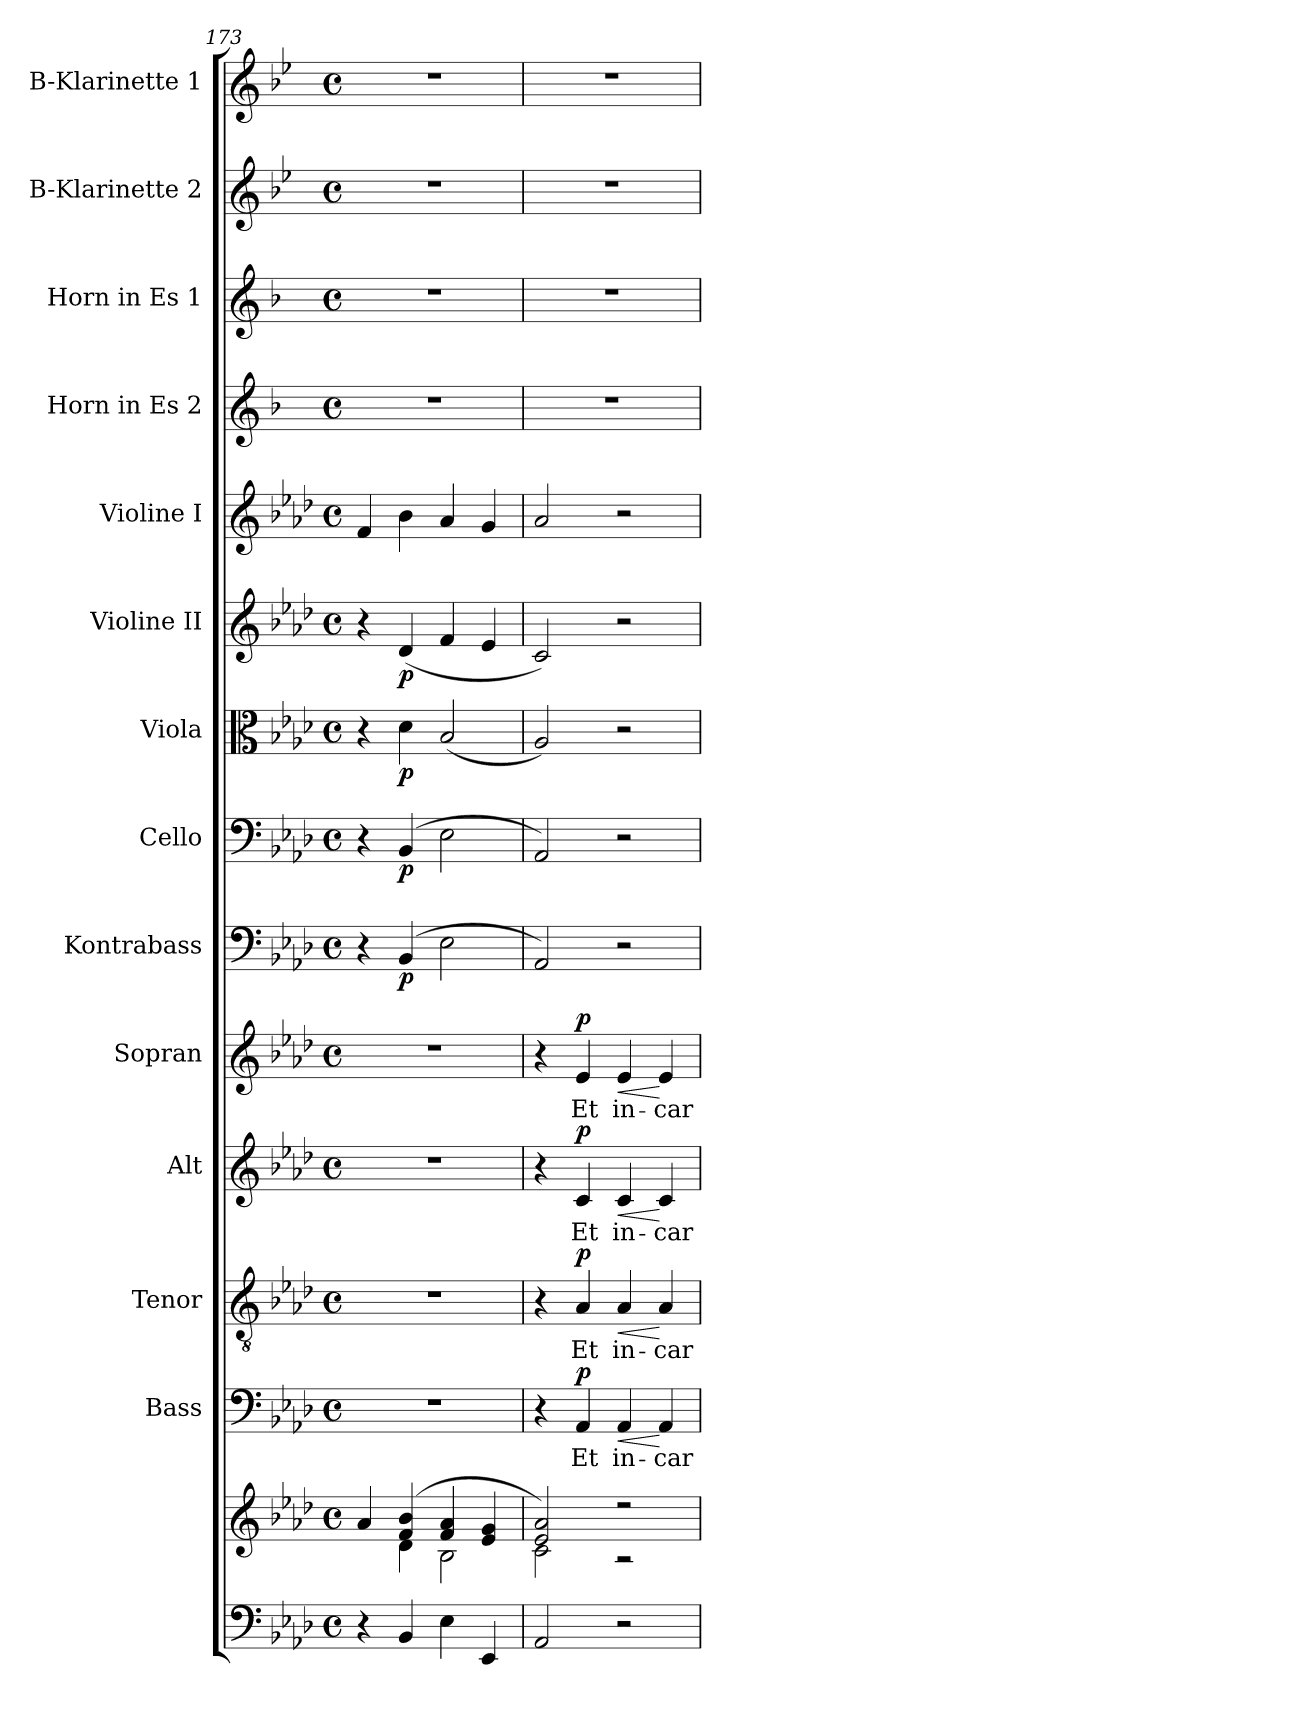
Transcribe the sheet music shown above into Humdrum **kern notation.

**kern	**kern	**kern	**text	**dynam	**kern	**text	**dynam	**kern	**text	**dynam	**kern	**text	**dynam	**kern	**dynam	**kern	**dynam	**kern	**dynam	**kern	**dynam	**kern	**kern	**kern	**kern	**kern
*part14	*part14	*part13	*part13	*part13	*part12	*part12	*part12	*part11	*part11	*part11	*part10	*part10	*part10	*part9	*part9	*part8	*part8	*part7	*part7	*part6	*part6	*part5	*part4	*part3	*part2	*part1
*staff15	*staff14	*staff13	*staff13	*staff13	*staff12	*staff12	*staff12	*staff11	*staff11	*staff11	*staff10	*staff10	*staff10	*staff9	*staff9	*staff8	*staff8	*staff7	*staff7	*staff6	*staff6	*staff5	*staff4	*staff3	*staff2	*staff1
*	*	*I"Bass	*	*	*I"Tenor	*	*	*I"Alt	*	*	*I"Sopran	*	*	*I"Kontrabass	*	*I"Cello	*	*I"Viola	*	*I"Violine II	*	*I"Violine I	*I"Horn in Es 2	*I"Horn in Es 1	*I"B-Klarinette 2	*I"B-Klarinette 1
*	*	*I'B.	*	*	*I'T.	*	*	*I'A.	*	*	*I'S.	*	*	*I'Kb.	*	*	*	*I'Vla.	*	*I'Vl. II	*	*I'Vl. I	*I'Hrn. 2	*I'Hrn. 1	*I'Kl. 2	*I'Kl. 1
*clefF4	*clefG2	*clefF4	*	*	*clefGv2	*	*	*clefG2	*	*	*clefG2	*	*	*clefF4	*	*clefF4	*	*clefC3	*	*clefG2	*	*clefG2	*clefG2	*clefG2	*clefG2	*clefG2
*	*	*	*	*	*	*	*	*	*	*	*	*	*	*ITrd7c12	*	*	*	*	*	*	*	*	*ITrd5c9	*ITrd5c9	*ITrd1c2	*ITrd1c2
*k[b-e-a-d-]	*k[b-e-a-d-]	*k[b-e-a-d-]	*	*	*k[b-e-a-d-]	*	*	*k[b-e-a-d-]	*	*	*k[b-e-a-d-]	*	*	*k[b-e-a-d-]	*	*k[b-e-a-d-]	*	*k[b-e-a-d-]	*	*k[b-e-a-d-]	*	*k[b-e-a-d-]	*k[b-e-a-d-]	*k[b-e-a-d-]	*k[b-e-a-d-]	*k[b-e-a-d-]
*A-:	*A-:	*A-:	*	*	*A-:	*	*	*A-:	*	*	*A-:	*	*	*A-:	*	*A-:	*	*A-:	*	*A-:	*	*A-:	*A-:	*A-:	*A-:	*A-:
*M4/4	*M4/4	*M4/4	*	*	*M4/4	*	*	*M4/4	*	*	*M4/4	*	*	*M4/4	*	*M4/4	*	*M4/4	*	*M4/4	*	*M4/4	*M4/4	*M4/4	*M4/4	*M4/4
*met(c)	*met(c)	*met(c)	*	*	*met(c)	*	*	*met(c)	*	*	*met(c)	*	*	*met(c)	*	*met(c)	*	*met(c)	*	*met(c)	*	*met(c)	*met(c)	*met(c)	*met(c)	*met(c)
=173	=173	=173	=173	=173	=173	=173	=173	=173	=173	=173	=173	=173	=173	=173	=173	=173	=173	=173	=173	=173	=173	=173	=173	=173	=173	=173
*	*^	*	*	*	*	*	*	*	*	*	*	*	*	*	*	*	*	*	*	*	*	*	*	*	*	*
4r	4a-/	4ryy	1r	.	.	1r	.	.	1r	.	.	1r	.	.	4r	.	4r	.	4r	.	4r	.	4f/	1r	1r	1r	1r
!	!	!	!	!	!	!	!	!	!	!	!	!	!	!	!	!LO:DY:b	!	!LO:DY:b	!	!LO:DY:b	!	!LO:DY:b	!	!	!	!	!
4BB-/	(4f/ 4b-/	4d-\	.	.	.	.	.	.	.	.	.	.	.	.	(4BBB-/	p	(4BB-/	p	4d-\	p	(<4d-/	p	4b-\	.	.	.	.
4E-\	4f/ 4a-/	2B-\	.	.	.	.	.	.	.	.	.	.	.	.	2EE-\	.	2E-\	.	(<2B-/	.	4f/	.	4a-/	.	.	.	.
4EE-/	4e-/ 4g/	.	.	.	.	.	.	.	.	.	.	.	.	.	.	.	.	.	.	.	4e-/	.	4g/	.	.	.	.
=174	=174	=174	=174	=174	=174	=174	=174	=174	=174	=174	=174	=174	=174	=174	=174	=174	=174	=174	=174	=174	=174	=174	=174	=174	=174	=174	=174
2AA-/	2e-/ 2a-/)	2c\	4r	.	.	4r	.	.	4r	.	.	4r	.	.	2AAA-/)	.	2AA-/)	.	2A-/)	.	2c/)	.	2a-/	1r	1r	1r	1r
!	!	!	!	!LO:LY:b	!LO:DY:a	!	!LO:LY:b	!LO:DY:a	!	!LO:LY:b	!LO:DY:a	!	!LO:LY:b	!LO:DY:a	!	!	!	!	!	!	!	!	!	!	!	!	!
.	.	.	4AA-/	Et	p	4A-/	Et	p	4c/	Et	p	4e-/	Et	p	.	.	.	.	.	.	.	.	.	.	.	.	.
!	!	!	!	!LO:LY:b	!LO:HP:b	!	!LO:LY:b	!LO:HP:b	!	!LO:LY:b	!LO:HP:b	!	!LO:LY:b	!LO:HP:b	!	!	!	!	!	!	!	!	!	!	!	!	!
2r	2r	2r	4AA-/	in-	<	4A-/	in-	<	4c/	in-	<	4e-/	in-	<	2r	.	2r	.	2r	.	2r	.	2r	.	.	.	.
!	!	!	!	!LO:LY:b	!	!	!LO:LY:b	!	!	!LO:LY:b	!	!	!LO:LY:b	!	!	!	!	!	!	!	!	!	!	!	!	!	!
.	.	.	4AA-/	-car-	[	4A-/	-car-	[	4c/	-car-	[	4e-/	-car-	[	.	.	.	.	.	.	.	.	.	.	.	.	.
*	*v	*v	*	*	*	*	*	*	*	*	*	*	*	*	*	*	*	*	*	*	*	*	*	*	*	*	*
=	=	=	=	=	=	=	=	=	=	=	=	=	=	=	=	=	=	=	=	=	=	=	=	=	=	=
*-	*-	*-	*-	*-	*-	*-	*-	*-	*-	*-	*-	*-	*-	*-	*-	*-	*-	*-	*-	*-	*-	*-	*-	*-	*-	*-
